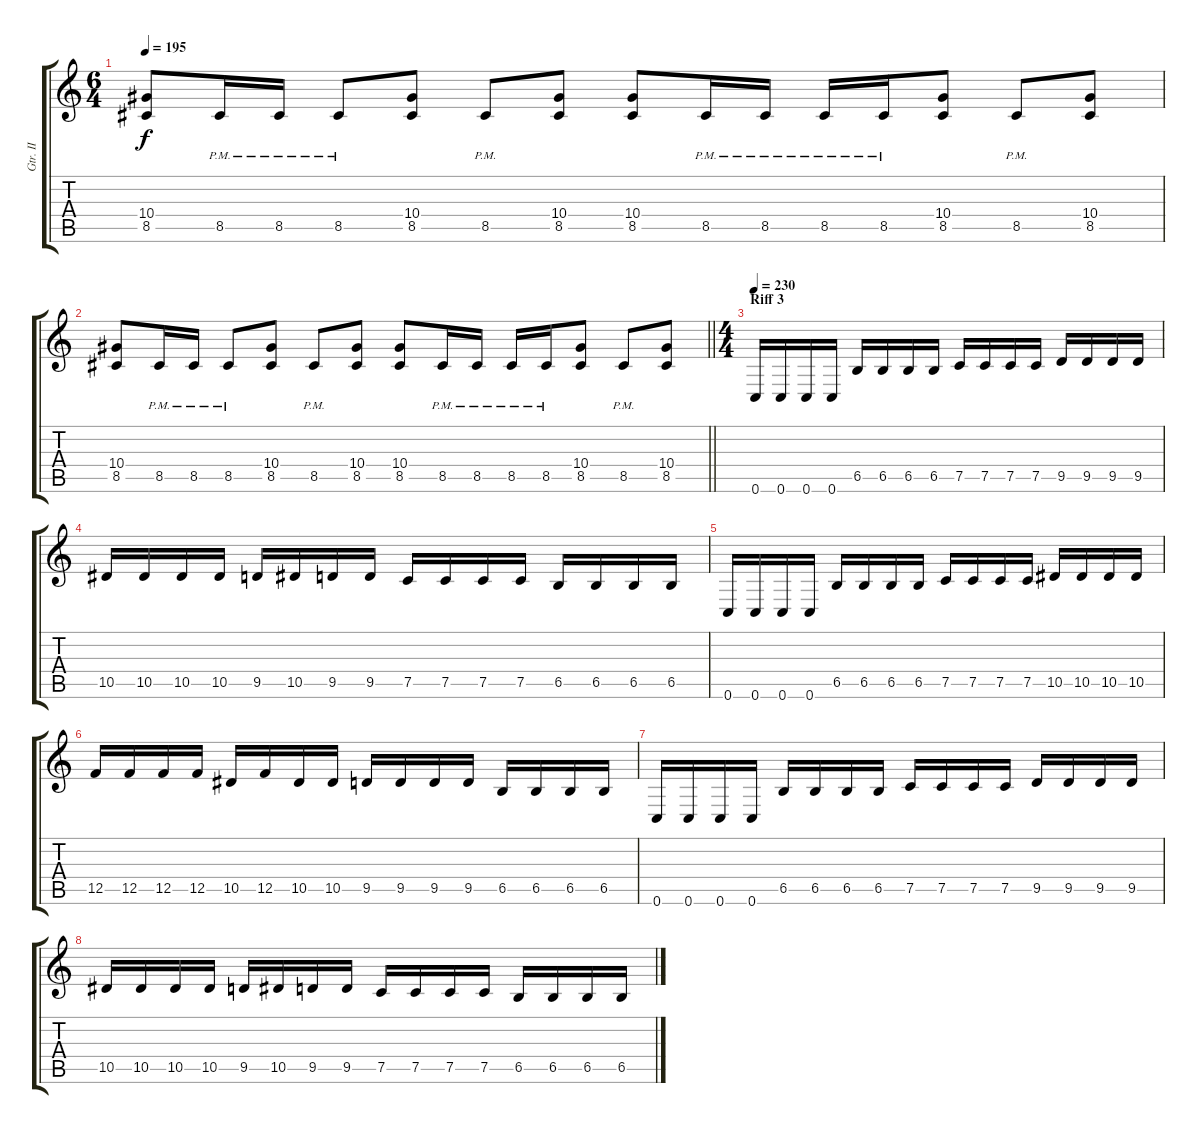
\track ("Gtr. II" "Gtr. II") {instrument distortionguitar}
\staff {score tabs}
\tuning (C4 G3 Eb3 Bb2 F2 C2) {hide}
\ts (6 4)
\tempo 195
\clef g2
\ks c
(10.4 8.5).8{dy f} 8.5{pm}.16 8.5{pm}.16 8.5{pm}.8 (10.4 8.5).8 8.5{pm}.8 (10.4 8.5).8 (10.4 8.5).8 8.5{pm}.16 8.5{pm}.16 8.5{pm}.16 8.5{pm}.16 (10.4 8.5).8 8.5{pm}.8 (10.4 8.5).8 |
\barLineRight lightlight
(10.4 8.5).8 8.5{pm}.16 8.5{pm}.16 8.5{pm}.8 (10.4 8.5).8 8.5{pm}.8 (10.4 8.5).8 (10.4 8.5).8 8.5{pm}.16 8.5{pm}.16 8.5{pm}.16 8.5{pm}.16 (10.4 8.5).8 8.5{pm}.8 (10.4 8.5).8 |
\ts (4 4)
\section ("" "Riff 3")
\tempo 230
0.6.16 0.6.16 0.6.16 0.6.16 6.5.16 6.5.16 6.5.16 6.5.16 7.5.16 7.5.16 7.5.16 7.5.16 9.5.16 9.5.16 9.5.16 9.5.16 |
10.5.16 10.5.16 10.5.16 10.5.16 9.5.16 10.5.16 9.5.16 9.5.16 7.5.16 7.5.16 7.5.16 7.5.16 6.5.16 6.5.16 6.5.16 6.5.16 |
0.6.16 0.6.16 0.6.16 0.6.16 6.5.16 6.5.16 6.5.16 6.5.16 7.5.16 7.5.16 7.5.16 7.5.16 10.5.16 10.5.16 10.5.16 10.5.16 |
12.5.16 12.5.16 12.5.16 12.5.16 10.5.16 12.5.16 10.5.16 10.5.16 9.5.16 9.5.16 9.5.16 9.5.16 6.5.16 6.5.16 6.5.16 6.5.16 |
0.6.16 0.6.16 0.6.16 0.6.16 6.5.16 6.5.16 6.5.16 6.5.16 7.5.16 7.5.16 7.5.16 7.5.16 9.5.16 9.5.16 9.5.16 9.5.16 |
10.5.16 10.5.16 10.5.16 10.5.16 9.5.16 10.5.16 9.5.16 9.5.16 7.5.16 7.5.16 7.5.16 7.5.16 6.5.16 6.5.16 6.5.16 6.5.16
